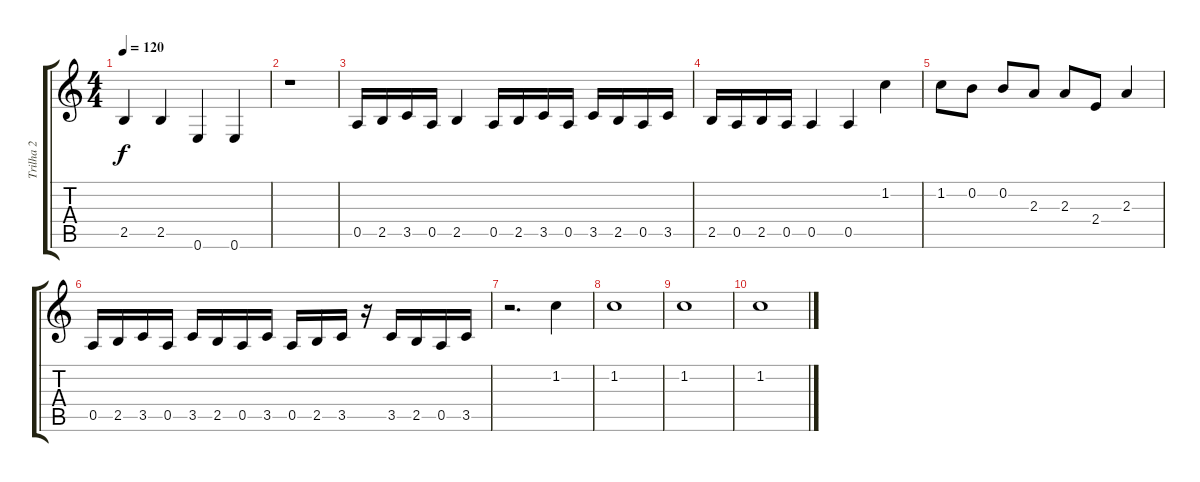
\track ("Trilha 2" "Trilha 2") {instrument acousticguitarnylon}
\staff {score tabs}
\tuning (E4 B3 G3 D3 A2 E2) {hide}
\ts (4 4)
\tempo 120
\clef g2
\ks c
2.5.4{dy f} 2.5.4 0.6.4 0.6.4 |
r.1 |
0.5.16 2.5.16 3.5.16 0.5.16 2.5.4 0.5.16 2.5.16 3.5.16 0.5.16 3.5.16 2.5.16 0.5.16 3.5.16 |
2.5.16 0.5.16 2.5.16 0.5.16 0.5.4 0.5.4 1.2.4 |
1.2.8 0.2.8 0.2.8 2.3.8 2.3.8 2.4.8 2.3.4 |
0.5.16 2.5.16 3.5.16 0.5.16 3.5.16 2.5.16 0.5.16 3.5.16 0.5.16 2.5.16 3.5.16 r.16 3.5.16 2.5.16 0.5.16 3.5.16 |
r.2{d} 1.2.4 |
1.2.1 |
1.2.1 |
1.2.1
